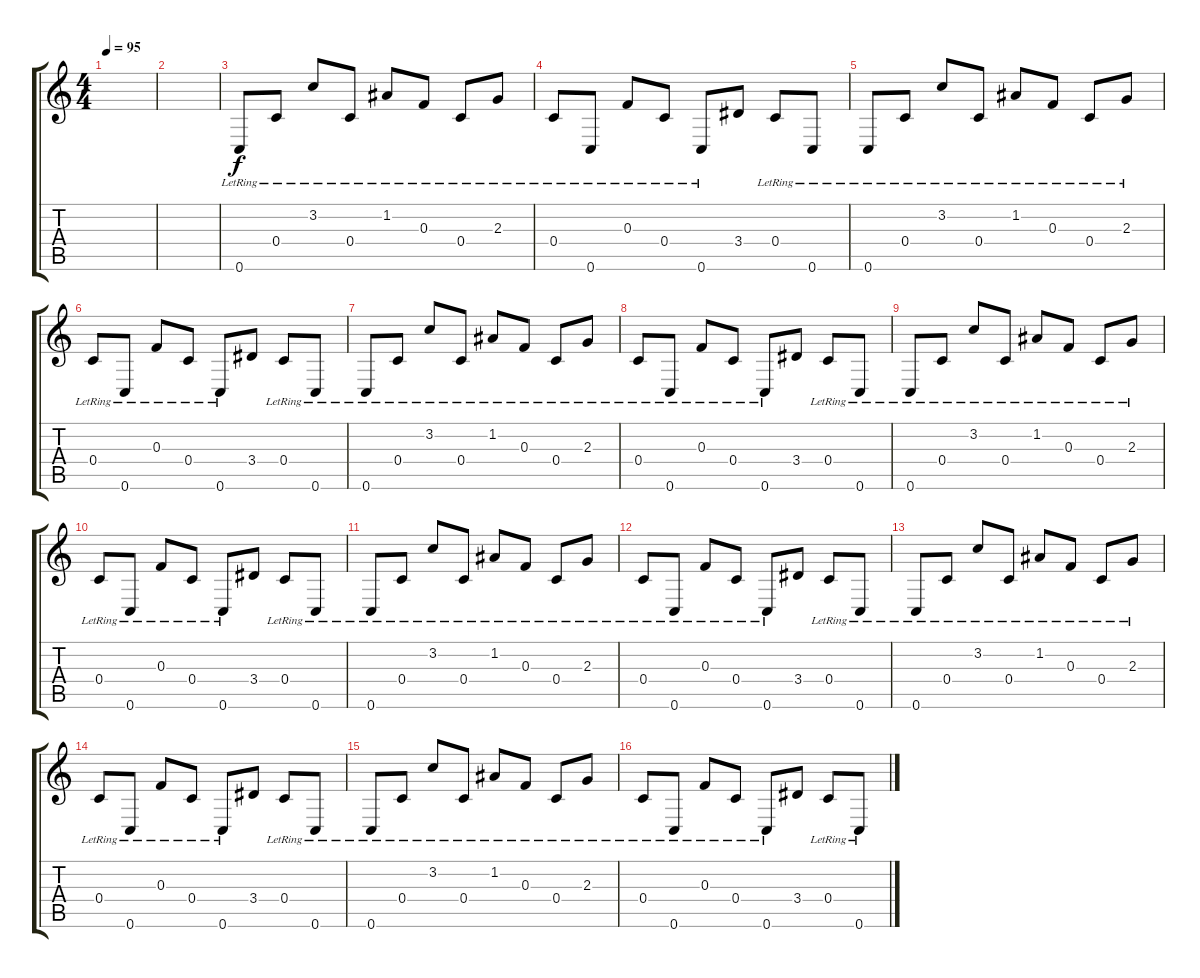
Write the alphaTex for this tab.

\track "" {instrument acousticguitarsteel}
\staff {score tabs}
\tuning (D4 A3 F3 C3 G2 C2) {hide}
\ts (4 4)
\tempo 95
\clef g2
\ks c
|
|
0.6{lr}.8 0.4{lr}.8 3.2{lr}.8 0.4{lr}.8 1.2{lr}.8 0.3{lr}.8 0.4{lr}.8 2.3{lr}.8 |
0.4{lr}.8 0.6{lr}.8 0.3{lr}.8 0.4{lr}.8 0.6{lr}.8 3.4.8 0.4{lr}.8 0.6{lr}.8 |
0.6{lr}.8 0.4{lr}.8 3.2{lr}.8 0.4{lr}.8 1.2{lr}.8 0.3{lr}.8 0.4{lr}.8 2.3{lr}.8 |
0.4{lr}.8 0.6{lr}.8 0.3{lr}.8 0.4{lr}.8 0.6{lr}.8 3.4.8 0.4{lr}.8 0.6{lr}.8 |
0.6{lr}.8 0.4{lr}.8 3.2{lr}.8 0.4{lr}.8 1.2{lr}.8 0.3{lr}.8 0.4{lr}.8 2.3{lr}.8 |
0.4{lr}.8 0.6{lr}.8 0.3{lr}.8 0.4{lr}.8 0.6{lr}.8 3.4.8 0.4{lr}.8 0.6{lr}.8 |
0.6{lr}.8 0.4{lr}.8 3.2{lr}.8 0.4{lr}.8 1.2{lr}.8 0.3{lr}.8 0.4{lr}.8 2.3{lr}.8 |
0.4{lr}.8 0.6{lr}.8 0.3{lr}.8 0.4{lr}.8 0.6{lr}.8 3.4.8 0.4{lr}.8 0.6{lr}.8 |
0.6{lr}.8 0.4{lr}.8 3.2{lr}.8 0.4{lr}.8 1.2{lr}.8 0.3{lr}.8 0.4{lr}.8 2.3{lr}.8 |
0.4{lr}.8 0.6{lr}.8 0.3{lr}.8 0.4{lr}.8 0.6{lr}.8 3.4.8 0.4{lr}.8 0.6{lr}.8 |
0.6{lr}.8 0.4{lr}.8 3.2{lr}.8 0.4{lr}.8 1.2{lr}.8 0.3{lr}.8 0.4{lr}.8 2.3{lr}.8 |
0.4{lr}.8 0.6{lr}.8 0.3{lr}.8 0.4{lr}.8 0.6{lr}.8 3.4.8 0.4{lr}.8 0.6{lr}.8 |
0.6{lr}.8 0.4{lr}.8 3.2{lr}.8 0.4{lr}.8 1.2{lr}.8 0.3{lr}.8 0.4{lr}.8 2.3{lr}.8 |
0.4{lr}.8 0.6{lr}.8 0.3{lr}.8 0.4{lr}.8 0.6{lr}.8 3.4.8 0.4{lr}.8 0.6{lr}.8
